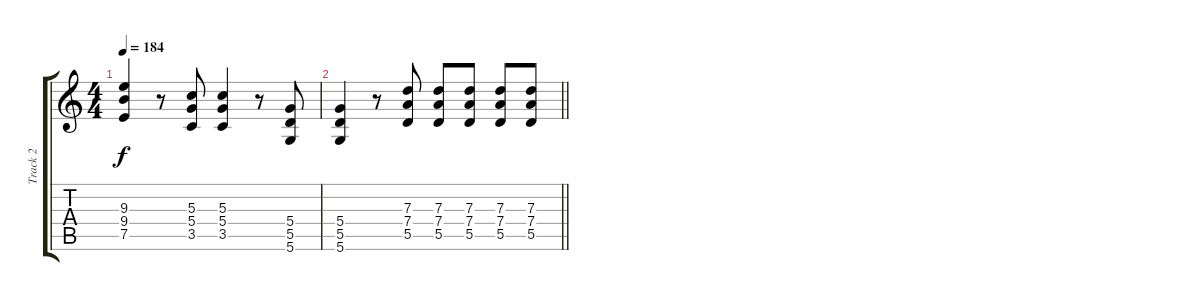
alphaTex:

\track ("Track 2" "Track 2") {instrument distortionguitar}
\staff {score tabs}
\tuning (E4 B3 G3 D3 A2 D2) {hide}
\ts (4 4)
\tempo 184
\clef g2
\ks c
(9.3 9.4 7.5).4{dy f} r.8 (5.3 5.4 3.5).8 (5.3 5.4 3.5).4 r.8 (5.4 5.5 5.6).8 |
\barLineRight lightlight
(5.4 5.5 5.6).4 r.8 (7.3 7.4 5.5).8 (7.3 7.4 5.5).8 (7.3 7.4 5.5).8 (7.3 7.4 5.5).8 (7.3 7.4 5.5).8
